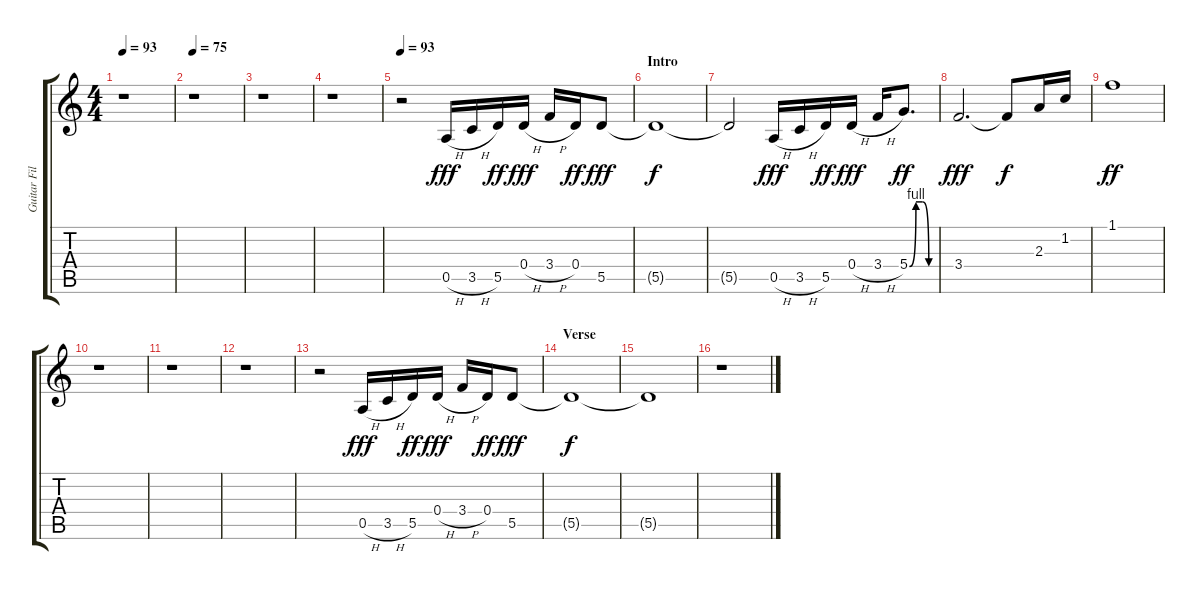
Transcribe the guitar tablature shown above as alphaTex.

\track ("Guitar Fills" "Guitar Fil") {instrument electricguitarjazz}
\staff {score tabs}
\tuning (E4 B3 G3 D3 A2 E2) {hide}
\ts (4 4)
\tempo 93
\clef g2
\ks c
r.1{dy fff instrument electricguitarjazz} |
\tempo 75
r.1 |
r.1 |
r.1 |
\tempo 93
r.2 0.5{h}.16 3.5{h}.16 5.5.16{dy ff} 0.4{h}.16{dy fff} 3.4{h}.16 0.4.16{dy ff} 5.5.8{dy fff} |
\section ("" "Intro")
5.5{t}.1{dy f} |
5.5{t}.2 0.5{h}.16{dy fff} 3.5{h}.16 5.5.16{dy ff} 0.4{h}.16{dy fff} 3.4{h}.16 5.4{be (custom 0 0 15 4 30 4 45 0 60 0)}.8{d dy ff} |
3.4.2{d dy fff} 3.4{t}.8{dy f} 2.3.16 1.2.16 |
1.1.1{dy ff} |
r.1 |
r.1 |
r.1 |
r.2 0.5{h}.16{dy fff} 3.5{h}.16 5.5.16{dy ff} 0.4{h}.16{dy fff} 3.4{h}.16 0.4.16{dy ff} 5.5.8{dy fff} |
\section ("" "Verse")
5.5{t}.1{dy f} |
5.5{t}.1 |
r.1
